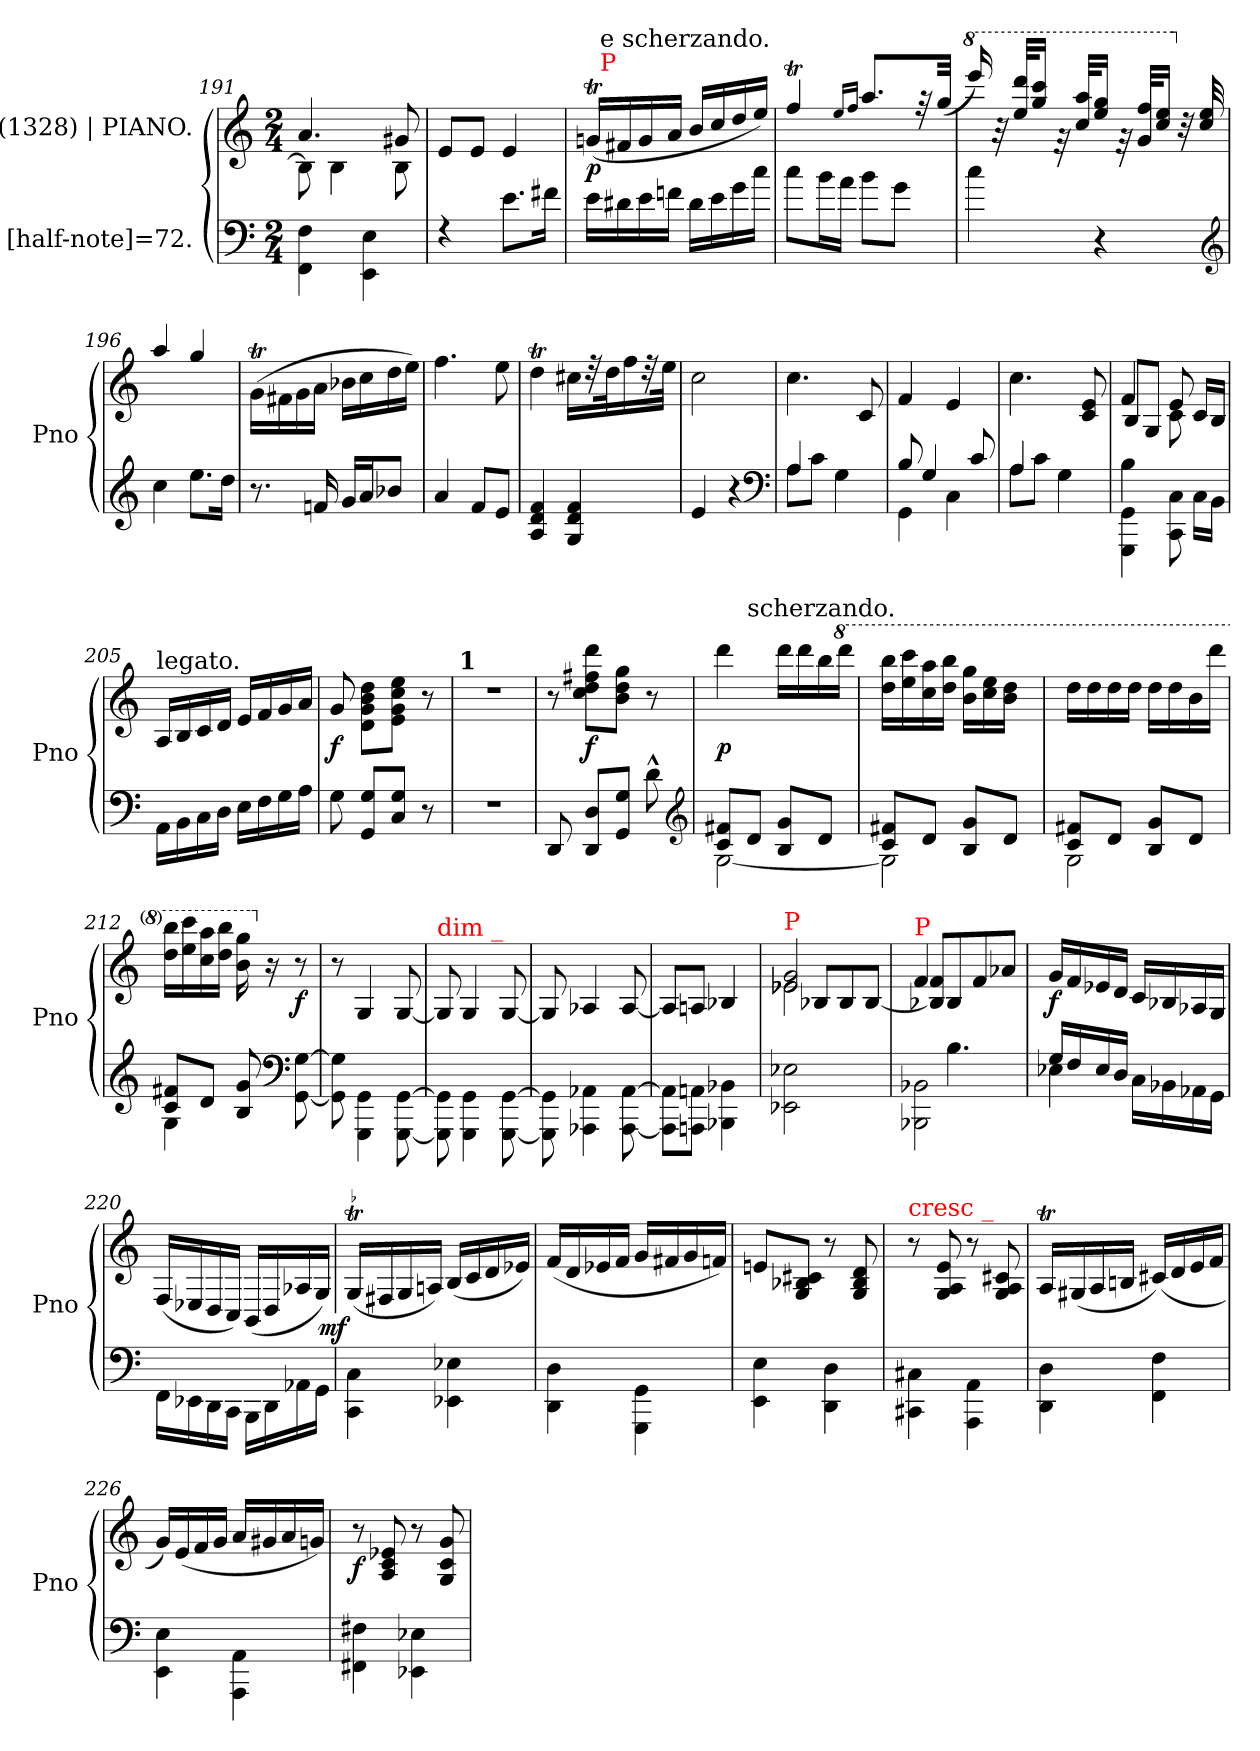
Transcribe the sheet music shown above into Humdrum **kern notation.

**kern	**kern	**dynam
*part2	*part1	*part1
*staff2	*staff1	*staff1
*I"[half-note]=72.	*I" (1328) | PIANO.	*
*	*I'Pno	*
*clefF4	*clefG2	*
*k[]	*k[]	*
*M2/4	*M2/4	*
=191	=191	=191
*	*^	*
4F\ 4FF\	4.a	8B]	.
.	.	4B	.
4E\ 4EE\	.	.	.
.	8g#X	8B	.
*	*v	*v	*
=192	=192	=192
4rF	8eL	.
.	8eJ	.
8.e\L	4e/	.
16f#XJk	.	.
=193	=193	=193
*	*^	*
16e\LL	(>16gnT/LL	32ryy	p
!	!	!LO:TX:a:color=red:t=P	!
!	!	!LO:TX:a:t=e scherzando.	!
.	.	4...ryy	.
16d#X	16f#X	.	.
16e\	16g/	.	.
16fn\JJ	16a/JJ	.	.
16d#\LL	16b/LL	.	.
16e\	16cc/	.	.
16g\	16dd/	.	.
16cc\JJ	16ee/JJ)	.	.
*	*v	*v	*
=194	=194	=194
8cc\L	4ffT/	.
16b\L	.	.
16a\JJ	.	.
.	16qqee/LL	.
.	16qqff/JJ	.
8b\L	8.aa/L	.
8g\J	.	.
.	32rff	.
.	(>32gg/Jkk	.
=195	=195	=195
*	*8va	*
4cc\	16eeee/)	.
.	32rgg	.
.	32dddd/ 32eee/KLL	.
.	16cccc/ 16ggg/JJ	.
.	32ree	.
.	32aaa/ 32ccc/KLL	.
4r	16ggg 16eeeJJ	.
.	32ree	.
.	32fff/ 32gg/KLL	.
.	16eee 16cccJJ	.
*	*X8va	*
.	32r	.
.	32ee/ 32cc/	.
*clefG2	*	*
=196	=196	=196
4cc	4aa/	.
8.eeL	4gg/	.
16ddJk	.	.
=197	=197	=197
8.r	(>16gT\LL	.
.	16f#X	.
.	16g	.
16fn	16aJJ	.
16gLL	16b-XLL	.
16aJ	16cc	.
8b-XJ	16dd	.
.	16eeJJ)	.
=198	=198	=198
4a	4.ff	.
8fL	.	.
8eJ	8ee	.
=199	=199	=199
4f 4d 4A	4ddT	.
4f 4d 4G	16cc#XLL	.
.	32rdd	.
.	32ddk	.
.	16ff	.
.	32rdd	.
.	32eeJJk	.
=200	=200	=200
4e	2cc	.
4r	.	.
*clefF4	*	*
=201	=201	=201
*^	*	*
4A	8AL	4.cc	.
.	8cJ	.	.
4ryy	4G	.	.
.	.	8c	.
=202	=202	=202	=202
8B	4GG	4f	.
4G	.	.	.
.	4C	4e	.
8c	.	.	.
=203	=203	=203	=203
4A	8AL	4.cc	.
.	8cJ	.	.
4ryy	4G	.	.
.	.	8e 8c	.
=204	=204	=204	=204
*	*	*^	*
4GG\ 4GGG\	4B\	4f	8B/L	.
.	.	.	8G/J	.
8C\ 8CC\	4ryy	8e	8c	.
16C\LL	.	16c/LL	8ryy	.
16BBJJ	.	16B/JJ	.	.
*v	*v	*	*	*
*	*v	*v	*
=205	=205	=205
!	!LO:TX:a:t=legato.	!
16AA\LL	16A/LL	.
16BB\	16B/	.
16C\	16c/	.
16D\JJ	16d/JJ	.
16ELL	16eLL	.
16F	16f	.
16G	16g	.
16AJJ	16aJJ	.
=206	=206	=206
8G	8g	f
8G 8GGL	8dd\ 8b\ 8g\ 8d\L	.
8G 8CJ	8ee 8cc 8g 8eJ	.
8r	8r	.
=207	=207	=207
!	!LO:TX:a:B:t=1	!
2rF	2rdd	.
=208	=208	=208
8DD	8r	.
8D 8DDL	8ddd 8ff#X 8dd 8ccL	f
8G 8GGJ	8gg 8dd 8bJ	.
8d^^	8r	.
*clefG2	*	*
=209	=209	=209
*^	*^	*
8f#X 8cL	[2G	4ddd	8ryy	p
!	!	!	!LO:TX:a:t=scherzando.	!
8dJ	.	.	4.ryy	.
8g 8BL	.	16dddLL	.	.
.	.	16ddd	.	.
8dJ	.	16bb	.	.
*	*	*8va	*	*
.	.	16ddddJJ	.	.
*	*	*v	*v	*
=210	=210	=210	=210
8f#X 8cL	2G]	16bbb 16dddLL	.
.	.	16cccc 16eee	.
8dJ	.	16aaa 16ccc	.
.	.	16bbb 16dddJJ	.
8g 8BL	.	16ggg 16bbLL	.
.	.	16eee 16ccc	.
8dJ	.	16ddd 16bbJJ	.
.	.	16ryy	.
=211	=211	=211	=211
8f#X 8cL	2G	16dddLL	.
.	.	16ddd	.
8dJ	.	16ddd	.
.	.	16dddJJ	.
8g 8BL	.	16dddLL	.
.	.	16ddd	.
8dJ	.	16bb	.
.	.	16ddddJJ	.
=212	=212	=212	=212
8f#X/ 8c/L	4G\	16bbb 16dddLL	.
.	.	16cccc 16eee	.
8dJ	.	16aaa 16ccc	.
.	.	16bbb 16dddJJ	.
8g/ 8B/	8ryy	16ggg 16bb	.
*	*	*X8va	*
.	.	16r	.
*clefF4	*	*	*
[8G\ [8GG\	8ryy	8r	f
*v	*v	*	*
=213	=213	=213
8G]\ 8GG]\	8r	.
4GG\ 4GGG\	4G/	.
[8GG\ [8GGG\	[8G/	.
=214	=214	=214
!	!LO:TX:a:color=red:t=dim _	!
8GG]\ 8GGG]\	8G/]	.
4GG\ 4GGG\	4G/	.
[8GG\ [8GGG\	[8G/	.
=215	=215	=215
8GG]\ 8GGG]\	8G/]	.
4AA-X\ 4AAA-X\	4A-X/	.
[8AA-\ [8AAA-\	[8A-/	.
=216	=216	=216
8AA-]\ 8AAA-]\L	8A-/L]	.
8AAn\ 8AAAn\J	8An/J	.
4BB-X\ 4BBB-X\	4B-X/	.
=217	=217	=217
*	*^	*
!	!LO:TX:a:color=red:t=P	!	!
!	!	!LO:N:vis=2	!
2E-X\ 2EE-X\	2g 2e-X	8e-X\	.
.	.	8B-X/L	.
.	.	8B-/	.
.	.	[8B-/J	.
=218	=218	=218	=218
*^	*	*	*
!	!	!LO:TX:a:color=red:t=P	!	!
2BB-X\ 2BBB-X\	8ryy	4f/	8f/ 8B-X]/L	.
.	4.B\	.	8B-/	.
.	.	4ryy	8f\	.
.	.	.	8a-X\J	.
*	*	*v	*v	*
=219	=219	=219	=219
16GLL	4E-X	16gLL	f
16F	.	16f	.
16E-	.	16e-X	.
16DJJ	.	16dJJ	.
16C\LL	4ryy	16cLL	.
16BB-X	.	16B-X	.
16AA-X	.	16A-X	.
16GGJJ	.	16G/JJ	.
*v	*v	*	*
=220	=220	=220
16FF\LL	(>16F/LL	.
16EE-X	16E-X	.
16DD\	16D/	.
16CC\JJ	16C/JJ)	.
16BBB\LL	(>16BB/LL	.
16DD\	16D/	.
16AA-X	16A-X	.
16GG\JJ	16G/JJ)	.
=221	=221	=221
!	!LO:TR:acc=-	!LO:DY:rj
4C\ 4CC\	(>16Gt/LL	mf
.	16F#X	.
.	16G/	.
.	16An/JJ)	.
4E-X\ 4EE-X\	(>16B/LL	.
.	16c/	.
.	16d/	.
.	16e-XJJ)	.
=222	=222	=222
4D\ 4DD\	(<16fLL	.
.	16d	.
.	16e-X	.
.	16fJJ	.
4GG\ 4GGG\	16gLL	.
.	16f#X	.
.	16g	.
.	16fnJJ)	.
=223	=223	=223
4E\ 4EE\	8enL	.
.	8c#X/ 8B-X/ 8G/J	.
4D\ 4DD\	8r	.
.	8d/ 8B-/ 8G/	.
=224	=224	=224
!	!LO:TX:a:color=red:t=cresc _	!
4C#X\ 4CC#X\	8r	.
.	8e/ 8A/ 8G/	.
4AA\ 4AAA\	8r	.
.	8c#X/ 8A/ 8G/	.
=225	=225	=225
4D\ 4DD\	16AT/LL	.
.	(>16G#X	.
.	16A/	.
.	16Bn/JJ	.
4F\ 4FF\	(>16c#XLL)	.
.	16d	.
.	16e	.
.	16fJJ	.
=226	=226	=226
4E\ 4EE\	16gLL)	.
.	(<16e	.
.	16f	.
.	16gJJ	.
4AA\ 4AAA\	16aLL	.
.	16g#X	.
.	16a	.
.	16gnJJ)	.
=227	=227	=227
4F#X\ 4FF#X\	8r	f
.	8e-X 8c 8A	.
4E-X\ 4EE-X\	8r	.
.	8g 8c 8G	.
=	=	=
*-	*-	*-
